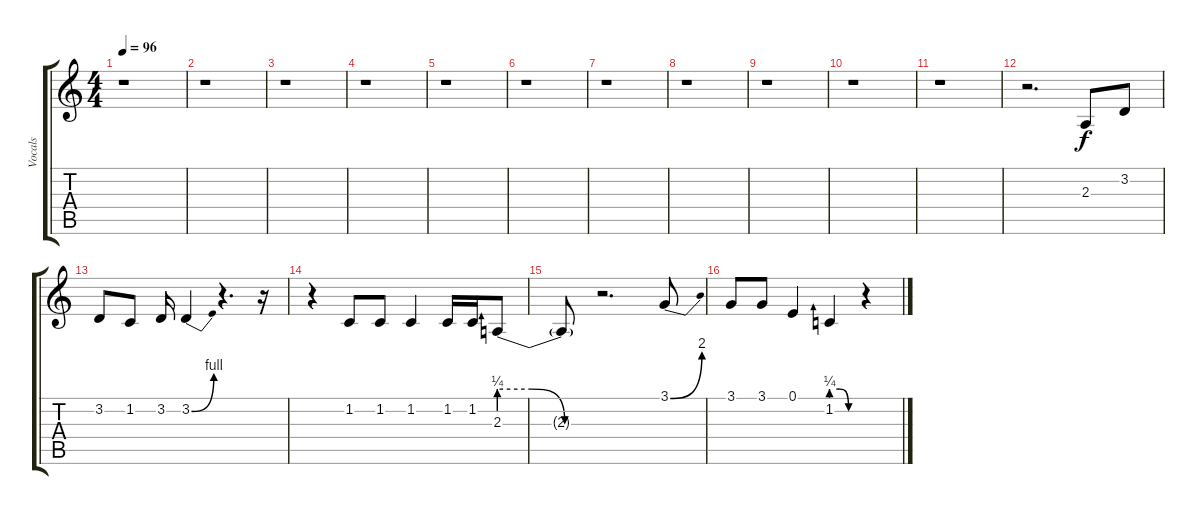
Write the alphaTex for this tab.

\track ("Vocals" "Vocals") {instrument bassoon}
\staff {score tabs}
\tuning (E4 B3 G3 D3 A2 E2) {hide}
\ts (4 4)
\tempo 96
\clef g2
\ks c
r.1{dy f} |
r.1 |
r.1 |
r.1 |
r.1 |
r.1 |
r.1 |
r.1 |
r.1 |
r.1 |
r.1 |
r.2{d} 2.3.8 3.2.8 |
3.2.8 1.2.8 3.2.16 3.2{be (bend 0 0 60 4)}.4 r.4{d} r.16 |
r.4 1.2.8 1.2.8 1.2.4 1.2.16 1.2.16 2.3{be (custom 0 1 20 1 40 0 60 0)}.8 |
2.3{t}.8 r.2{d} 3.1{be (bend 0 0 60 8)}.8 |
3.1.8 3.1.8 0.1.4 1.2{be (custom 0 1 20 1 40 0 60 0)}.4 r.4
